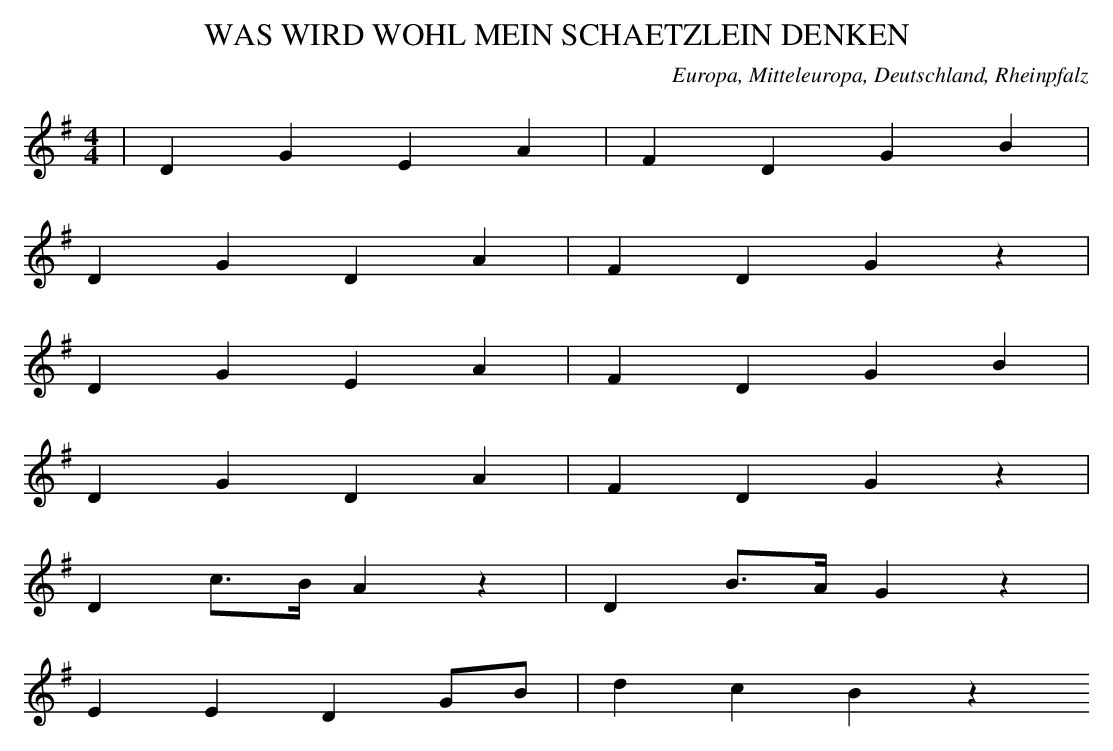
X:1
T: WAS WIRD WOHL MEIN SCHAETZLEIN DENKEN
O: Europa, Mitteleuropa, Deutschland, Rheinpfalz
M: 4/4
L: 1/16
K: G
 | D4G4E4A4 | F4D4G4B4 |
D4G4D4A4 | F4D4G4z4 |
D4G4E4A4 | F4D4G4B4 |
D4G4D4A4 | F4D4G4z4 |
D4c3BA4z4 | D4B3AG4z4 |
E4E4D4G2B2 | d4c4B4z4
